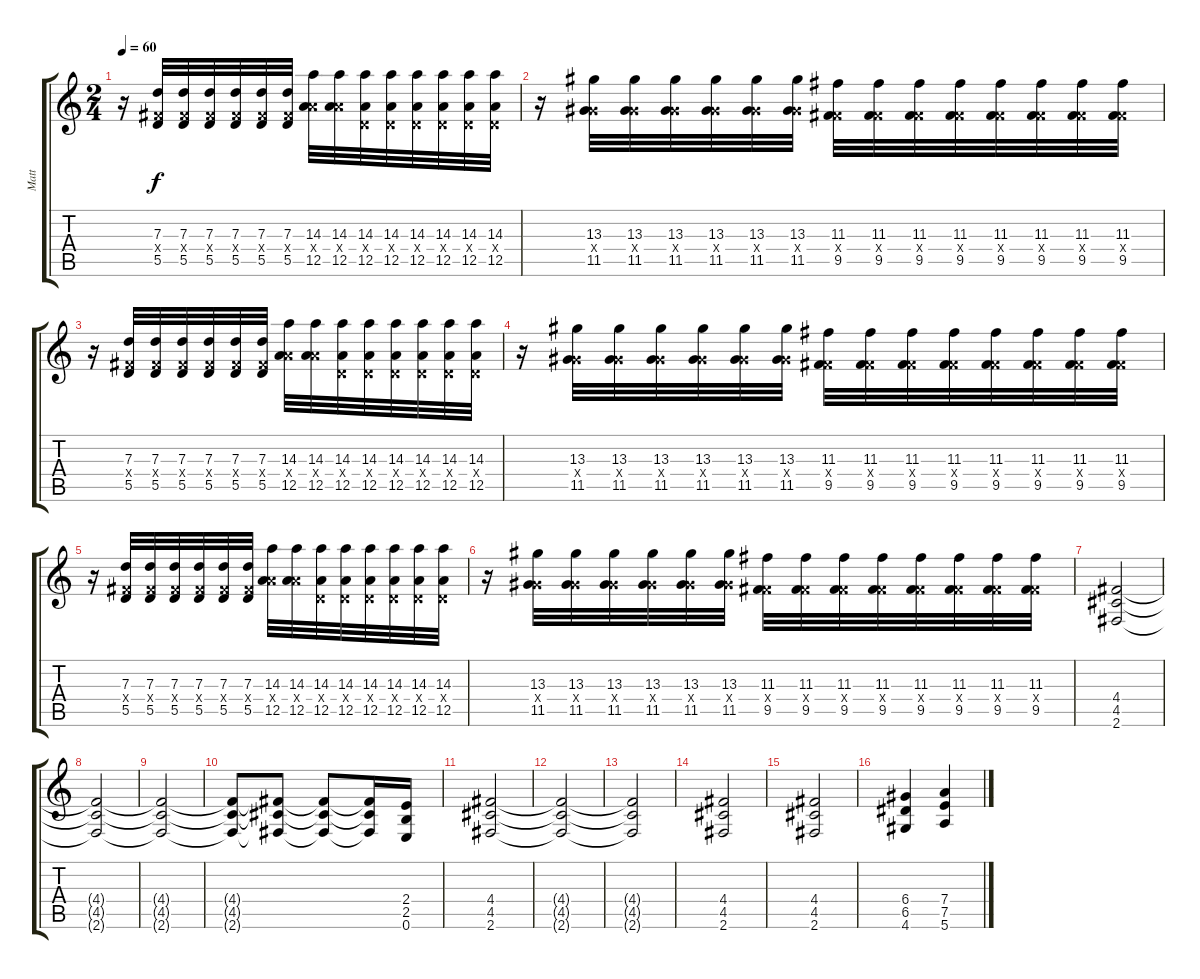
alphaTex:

\track ("Matt" "Matt") {instrument distortionguitar}
\staff {score tabs}
\tuning (E4 B3 G3 D3 A2 E2) {hide}
\ts (2 4)
\tempo 60
\clef g2
\ks c
r.16{dy f} (7.3 4.4{x} 5.5).32 (7.3 4.4{x} 5.5).32 (7.3 4.4{x} 5.5).32 (7.3 4.4{x} 5.5).32 (7.3 4.4{x} 5.5).32 (7.3 4.4{x} 5.5).32 (14.3 7.4{x} 12.5).32 (14.3 7.4{x} 12.5).32 (14.3 0.4{x} 12.5).32 (14.3 0.4{x} 12.5).32 (14.3 0.4{x} 12.5).32 (14.3 0.4{x} 12.5).32 (14.3 0.4{x} 12.5).32 (14.3 0.4{x} 12.5).32 |
r.16 (13.3 6.4{x} 11.5).32 (13.3 6.4{x} 11.5).32 (13.3 6.4{x} 11.5).32 (13.3 6.4{x} 11.5).32 (13.3 6.4{x} 11.5).32 (13.3 6.4{x} 11.5).32 (11.3 4.4{x} 9.5).32 (11.3 4.4{x} 9.5).32 (11.3 4.4{x} 9.5).32 (11.3 4.4{x} 9.5).32 (11.3 4.4{x} 9.5).32 (11.3 4.4{x} 9.5).32 (11.3 4.4{x} 9.5).32 (11.3 4.4{x} 9.5).32 |
r.16 (7.3 4.4{x} 5.5).32 (7.3 4.4{x} 5.5).32 (7.3 4.4{x} 5.5).32 (7.3 4.4{x} 5.5).32 (7.3 4.4{x} 5.5).32 (7.3 4.4{x} 5.5).32 (14.3 7.4{x} 12.5).32 (14.3 7.4{x} 12.5).32 (14.3 0.4{x} 12.5).32 (14.3 0.4{x} 12.5).32 (14.3 0.4{x} 12.5).32 (14.3 0.4{x} 12.5).32 (14.3 0.4{x} 12.5).32 (14.3 0.4{x} 12.5).32 |
r.16 (13.3 6.4{x} 11.5).32 (13.3 6.4{x} 11.5).32 (13.3 6.4{x} 11.5).32 (13.3 6.4{x} 11.5).32 (13.3 6.4{x} 11.5).32 (13.3 6.4{x} 11.5).32 (11.3 4.4{x} 9.5).32 (11.3 4.4{x} 9.5).32 (11.3 4.4{x} 9.5).32 (11.3 4.4{x} 9.5).32 (11.3 4.4{x} 9.5).32 (11.3 4.4{x} 9.5).32 (11.3 4.4{x} 9.5).32 (11.3 4.4{x} 9.5).32 |
r.16 (7.3 4.4{x} 5.5).32 (7.3 4.4{x} 5.5).32 (7.3 4.4{x} 5.5).32 (7.3 4.4{x} 5.5).32 (7.3 4.4{x} 5.5).32 (7.3 4.4{x} 5.5).32 (14.3 7.4{x} 12.5).32 (14.3 7.4{x} 12.5).32 (14.3 0.4{x} 12.5).32 (14.3 0.4{x} 12.5).32 (14.3 0.4{x} 12.5).32 (14.3 0.4{x} 12.5).32 (14.3 0.4{x} 12.5).32 (14.3 0.4{x} 12.5).32 |
r.16 (13.3 6.4{x} 11.5).32 (13.3 6.4{x} 11.5).32 (13.3 6.4{x} 11.5).32 (13.3 6.4{x} 11.5).32 (13.3 6.4{x} 11.5).32 (13.3 6.4{x} 11.5).32 (11.3 4.4{x} 9.5).32 (11.3 4.4{x} 9.5).32 (11.3 4.4{x} 9.5).32 (11.3 4.4{x} 9.5).32 (11.3 4.4{x} 9.5).32 (11.3 4.4{x} 9.5).32 (11.3 4.4{x} 9.5).32 (11.3 4.4{x} 9.5).32 |
(4.4 4.5 2.6).2{volume 9} |
(4.4{t} 4.5{t} 2.6{t}).2{volume 8} |
(4.4{t} 4.5{t} 2.6{t}).2{volume 8} |
(4.4{t} 4.5{t} 2.6{t}).8{volume 8} (4.4{t} 4.5{t} 2.6{t}).8 (4.4{t} 4.5{t} 2.6{t}).8 (4.4{t} 4.5{t} 2.6{t}).16 (2.4 2.5 0.6).16 |
(4.4 4.5 2.6).2{volume 8} |
(4.4{t} 4.5{t} 2.6{t}).2{volume 8} |
(4.4{t} 4.5{t} 2.6{t}).2{volume 8} |
(4.4 4.5 2.6).2{volume 8} |
(4.4 4.5 2.6).2 |
(6.4 6.5 4.6).4 (7.4 7.5 5.6).4
